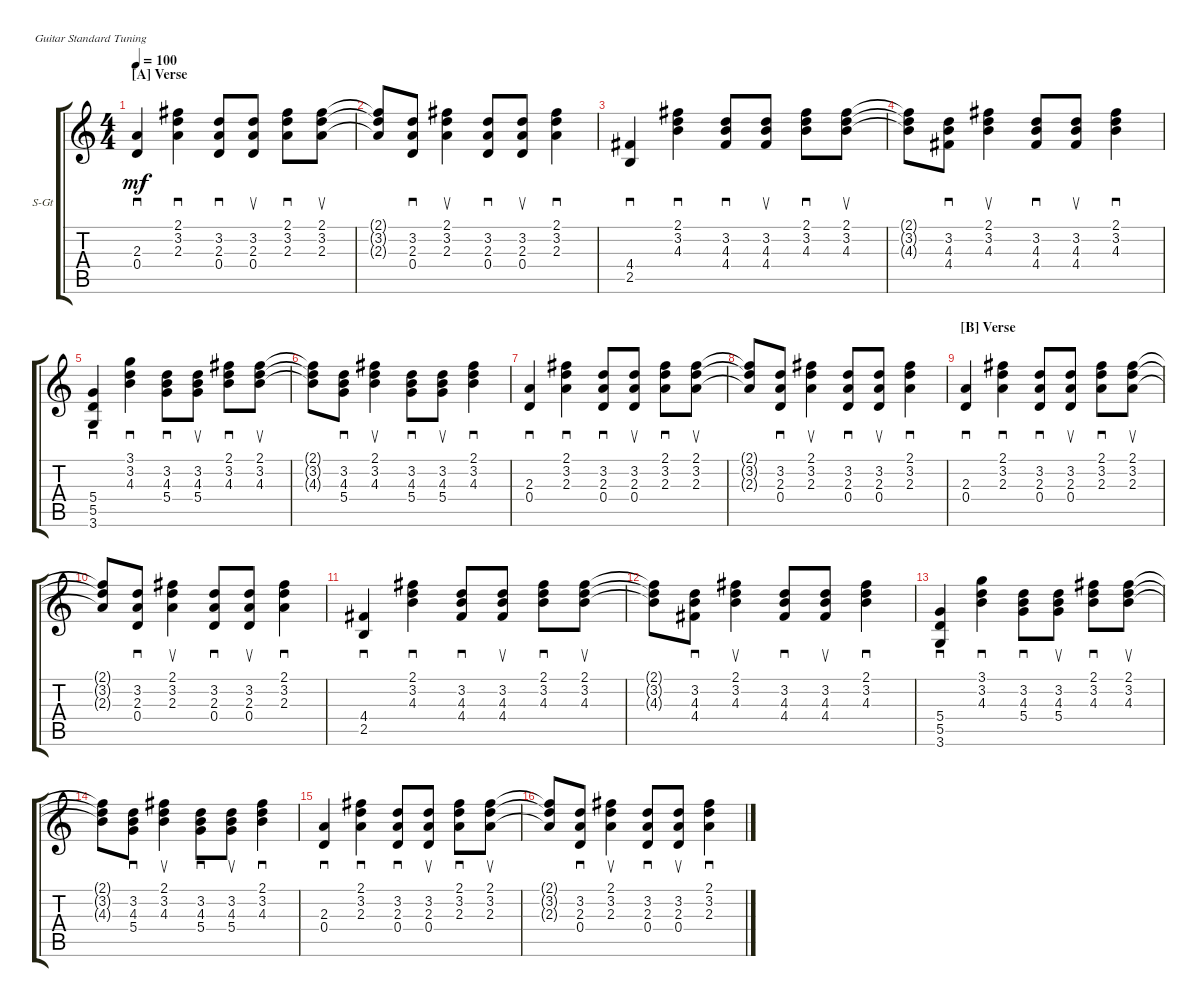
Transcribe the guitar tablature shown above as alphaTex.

\defaultSystemsLayout 4
\bracketExtendMode groupsimilarinstruments
\firstSystemTrackNameOrientation horizontal
\otherSystemsTrackNameOrientation horizontal
\track ("Steel Guitar" "S-Gt") {instrument acousticguitarsteel}
\staff {score tabs}
\tuning (E4 B3 G3 D3 A2 E2)
\ts (4 4)
\section ("A" "Verse")
\tempo 100
\clef g2
\ks c
(0.4 2.3).4{sd dy mf} (2.3 3.2 2.1).4{sd} (0.4 2.3 3.2).8{sd} (3.2 2.3 0.4).8{su} (2.1 3.2 2.3).8{sd} (2.1 3.2 2.3).8{su} |
(2.3{t} 3.2{t} 2.1{t}).8 (0.4 2.3 3.2).8{sd} (2.1 3.2 2.3).4{su} (0.4 2.3 3.2).8{sd} (3.2 2.3 0.4).8{su} (2.1 3.2 2.3).4{sd} |
(4.4 2.5).4{sd} (4.3 3.2 2.1).4{sd} (4.4 4.3 3.2).8{sd} (3.2 4.3 4.4).8{su} (2.1 3.2 4.3).8{sd} (2.1 3.2 4.3).8{su} |
(4.3{t} 3.2{t} 2.1{t}).8 (4.4 4.3 3.2).8{sd} (2.1 3.2 4.3).4{su} (4.4 4.3 3.2).8{sd} (3.2 4.3 4.4).8{su} (2.1 3.2 4.3).4{sd} |
(5.4 3.6 5.5).4{sd} (4.3 3.2 3.1).4{sd} (5.4 4.3 3.2).8{sd} (3.2 4.3 5.4).8{su} (2.1 3.2 4.3).8{sd} (2.1 3.2 4.3).8{su} |
(4.3{t} 3.2{t} 2.1{t}).8 (5.4 4.3 3.2).8{sd} (2.1 3.2 4.3).4{su} (5.4 4.3 3.2).8{sd} (3.2 4.3 5.4).8{su} (2.1 3.2 4.3).4{sd} |
(0.4 2.3).4{sd} (2.3 3.2 2.1).4{sd} (0.4 2.3 3.2).8{sd} (3.2 2.3 0.4).8{su} (2.1 3.2 2.3).8{sd} (2.1 3.2 2.3).8{su} |
(2.3{t} 3.2{t} 2.1{t}).8 (0.4 2.3 3.2).8{sd} (2.1 3.2 2.3).4{su} (0.4 2.3 3.2).8{sd} (3.2 2.3 0.4).8{su} (2.1 3.2 2.3).4{sd} |
\section ("B" "Verse")
(0.4 2.3).4{sd} (2.3 3.2 2.1).4{sd} (0.4 2.3 3.2).8{sd} (3.2 2.3 0.4).8{su} (2.1 3.2 2.3).8{sd} (2.1 3.2 2.3).8{su} |
(2.3{t} 3.2{t} 2.1{t}).8 (0.4 2.3 3.2).8{sd} (2.1 3.2 2.3).4{su} (0.4 2.3 3.2).8{sd} (3.2 2.3 0.4).8{su} (2.1 3.2 2.3).4{sd} |
(4.4 2.5).4{sd} (4.3 3.2 2.1).4{sd} (4.4 4.3 3.2).8{sd} (3.2 4.3 4.4).8{su} (2.1 3.2 4.3).8{sd} (2.1 3.2 4.3).8{su} |
(4.3{t} 3.2{t} 2.1{t}).8 (4.4 4.3 3.2).8{sd} (2.1 3.2 4.3).4{su} (4.4 4.3 3.2).8{sd} (3.2 4.3 4.4).8{su} (2.1 3.2 4.3).4{sd} |
(5.4 3.6 5.5).4{sd} (4.3 3.2 3.1).4{sd} (5.4 4.3 3.2).8{sd} (3.2 4.3 5.4).8{su} (2.1 3.2 4.3).8{sd} (2.1 3.2 4.3).8{su} |
(4.3{t} 3.2{t} 2.1{t}).8 (5.4 4.3 3.2).8{sd} (2.1 3.2 4.3).4{su} (5.4 4.3 3.2).8{sd} (3.2 4.3 5.4).8{su} (2.1 3.2 4.3).4{sd} |
(0.4 2.3).4{sd} (2.3 3.2 2.1).4{sd} (0.4 2.3 3.2).8{sd} (3.2 2.3 0.4).8{su} (2.1 3.2 2.3).8{sd} (2.1 3.2 2.3).8{su} |
(2.3{t} 3.2{t} 2.1{t}).8 (0.4 2.3 3.2).8{sd} (2.1 3.2 2.3).4{su} (0.4 2.3 3.2).8{sd} (3.2 2.3 0.4).8{su} (2.1 3.2 2.3).4{sd}
